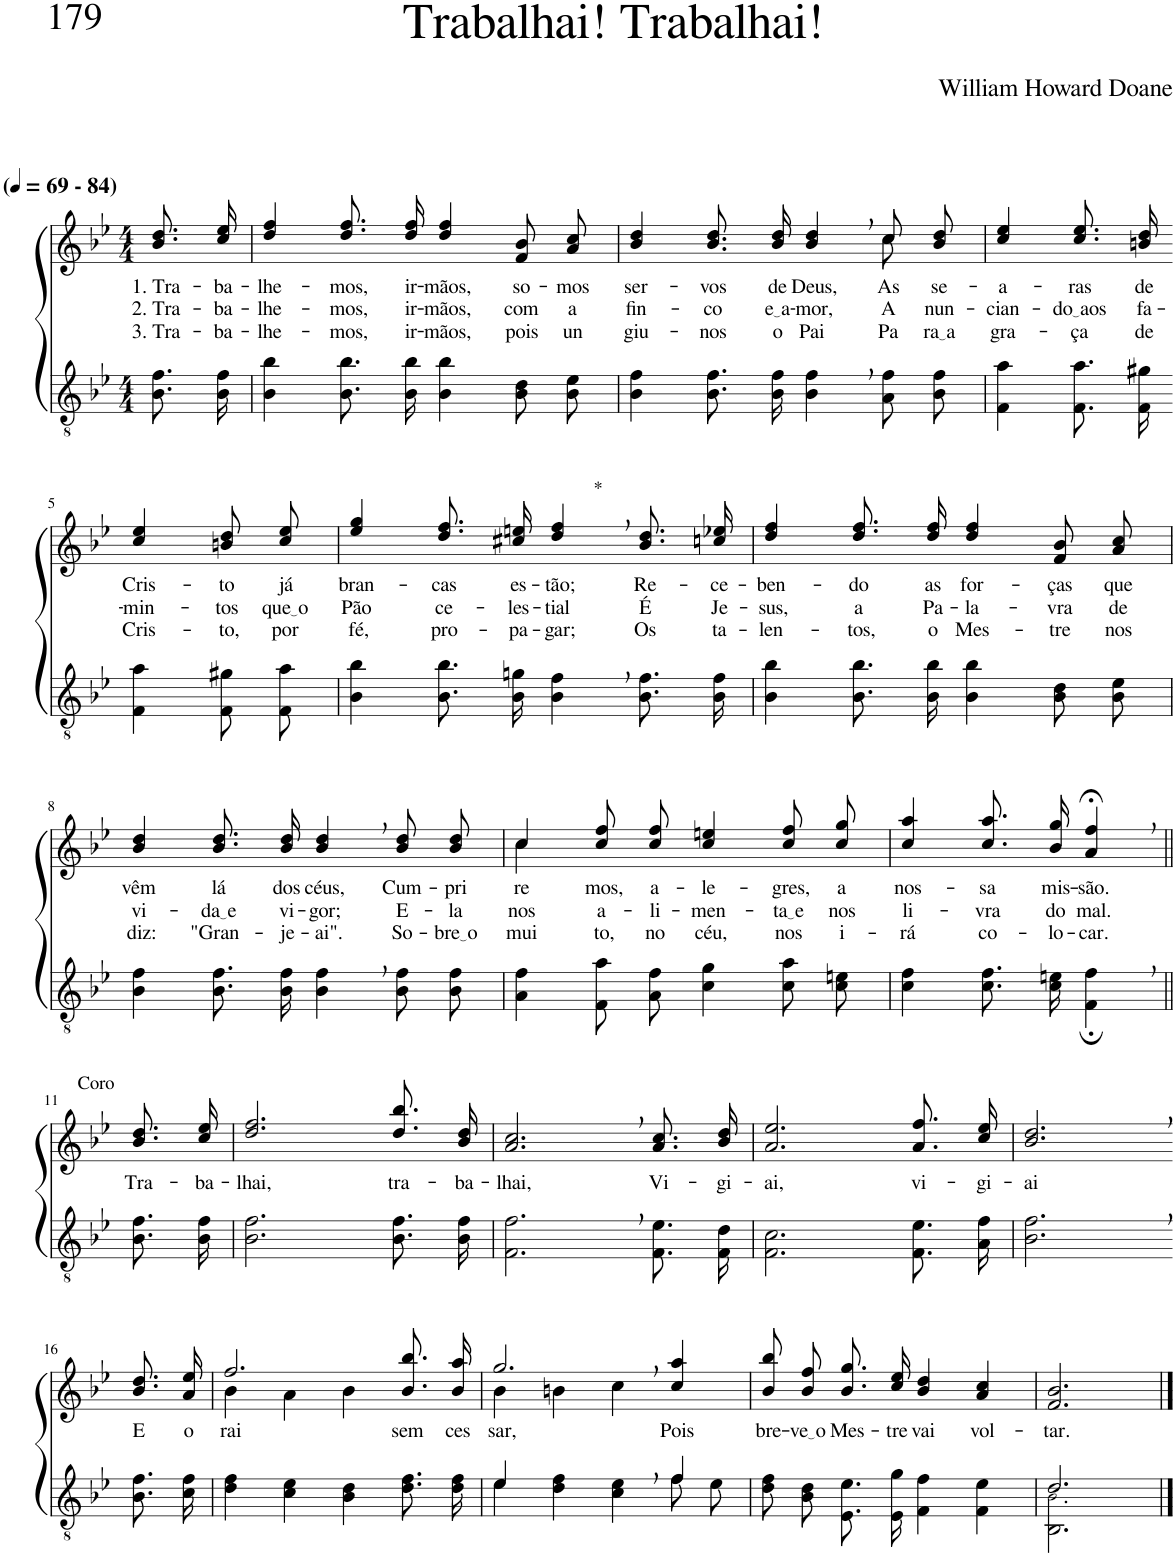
**kern	**kern	**text	**text	**text
*part2	*part1	*part1	*part1	*part1
*staff2	*staff1	*staff1	*staff1	*staff1
*I"Parte III e IV	*I"Parte I e II	*	*	*
*clefGv2	*clefG2	*	*	*
*Trd4c7	*Trd4c7	*	*	*
*k[b-e-]	*k[b-e-]	*	*	*
*M4/4	*M4/4	*	*	*
*MM69	*MM69	*	*	*
=1	=1	=1	=1	=1
!	!LO:TX:a:B:t=(	!	!	!
!	!LO:TX:a:B:t=- 84)	!	!	!
!	!	!LO:LY:b	!LO:LY:b	!LO:LY:b
8.B-\ 8.f\L	8.b-\ 8.dd\L	1. Tra-	2. Tra-	3. Tra-
!	!	!LO:LY:b	!LO:LY:b	!LO:LY:b
16B-\ 16f\Jk	16cc\ 16ee-\Jk	-ba-	-ba-	-ba-
=2	=2	=2	=2	=2
!	!	!LO:LY:b	!LO:LY:b	!LO:LY:b
4B-\ 4b-\	4dd/ 4ff/	-lhe-	-lhe-	-lhe-
!	!	!LO:LY:b	!LO:LY:b	!LO:LY:b
8.B-\ 8.b-\L	8.dd\ 8.ff\L	-mos,	-mos,	-mos,
!	!	!LO:LY:b	!LO:LY:b	!LO:LY:b
16B-\ 16b-\Jk	16dd\ 16ff\Jk	ir-	ir-	ir-
!	!	!LO:LY:b	!LO:LY:b	!LO:LY:b
4B-\ 4b-\	4dd/ 4ff/	-mãos,	-mãos,	-mãos,
!	!	!LO:LY:b	!LO:LY:b	!LO:LY:b
8B-\ 8d\L	8f/ 8b-/L	so-	com	-pois
!	!	!LO:LY:b	!LO:LY:b	!LO:LY:b
8B-\ 8e-\J	8a/ 8cc/J	-mos	a-	un-
=3	=3	=3	=3	=3
*	*^	*	*	*
!	!	!	!LO:LY:b	!LO:LY:b	!LO:LY:b
4B-\ 4f\	2.ryy	4b-/ 4dd/	ser-	-fin-	-giu-
!	!	!	!LO:LY:b	!LO:LY:b	!LO:LY:b
8.B-\ 8.f\L	.	8.b-\ 8.dd\L	-vos	-co	-nos
!	!	!	!LO:LY:b	!LO:LY:b	!LO:LY:b
16B-\ 16f\Jk	.	16b-\ 16dd\Jk	de	e a	o
!	!	!	!LO:LY:b	!LO:LY:b	!LO:LY:b
4B-\, 4f\,	.	4b-/ 4dd/	Deus,	-mor,	Pai
!	!	!	!LO:LY:b	!LO:LY:b	!LO:LY:b
8A\ 8f\L	8cc\	8cc\L	As	A-	Pa-
!	!	!	!LO:LY:b	!LO:LY:b	!LO:LY:b
8B-\ 8f\J	8ryy	8b-\ 8dd\J	se-	-nun-	ra a
=4	=4	=4	=4	=4	=4
!	!	!	!LO:LY:b	!LO:LY:b	!LO:LY:b
*	*v	*v	*	*	*
4F\ 4a\	4cc/ 4ee-/	-a-	-cian-	gra-
!	!	!LO:LY:b	!LO:LY:b	!LO:LY:b
8.F\ 8.a\L	8.cc\ 8.ee-\L	-ras	do aos	-ça
!	!	!LO:LY:b	!LO:LY:b	!LO:LY:b
16F\ 16g#X\Jk	16bn\ 16dd\Jk	de	fa-	de
!!LO:LB:g=z
=5-	=5-	=5-	=5-	=5-
!	!	!LO:LY:b	!LO:LY:b	!LO:LY:b
4F\ 4a\	4cc/ 4ee-/	Cris-	-min-	Cris-
!	!	!LO:LY:b	!LO:LY:b	!LO:LY:b
8F\ 8g#X\L	8bn\ 8dd\L	-to	-tos	-to,
!	!	!LO:LY:b	!LO:LY:b	!LO:LY:b
8F\ 8a\J	8cc\ 8ee-\J	já	que o	por
=6	=6	=6	=6	=6
!	!	!LO:LY:b	!LO:LY:b	!LO:LY:b
4B-\ 4b-\	4ee-/ 4gg/	bran-	Pão	fé,
!	!	!LO:LY:b	!LO:LY:b	!LO:LY:b
8.B-\ 8.b-\L	8.dd\ 8.ff\L	-cas	ce-	pro-
!	!	!LO:LY:b	!LO:LY:b	!LO:LY:b
16B-\ 16gn\Jk	16cc#X\ 16een\Jk	es-	-les-	-pa-
!	!LO:TX:a:t=*	!	!	!
!	!	!LO:LY:b	!LO:LY:b	!LO:LY:b
4B-\, 4f\,	4dd/, 4ff/,	-tão;	-tial	-gar;
!	!	!LO:LY:b	!LO:LY:b	!LO:LY:b
8.B-\ 8.f\L	8.b-\ 8.dd\L	Re-	É	Os
!	!	!LO:LY:b	!LO:LY:b	!LO:LY:b
16B-\ 16f\Jk	16ccn\ 16ee-X\Jk	-ce-	Je-	ta-
=7	=7	=7	=7	=7
!	!	!LO:LY:b	!LO:LY:b	!LO:LY:b
4B-\ 4b-\	4dd/ 4ff/	-ben-	-sus,	-len-
!	!	!LO:LY:b	!LO:LY:b	!LO:LY:b
8.B-\ 8.b-\L	8.dd\ 8.ff\L	-do	a	-tos,
!	!	!LO:LY:b	!LO:LY:b	!LO:LY:b
16B-\ 16b-\Jk	16dd\ 16ff\Jk	as	Pa-	o
!	!	!LO:LY:b	!LO:LY:b	!LO:LY:b
4B-\ 4b-\	4dd/ 4ff/	for-	-la-	Mes-
!	!	!LO:LY:b	!LO:LY:b	!LO:LY:b
8B-\ 8d\L	8f/ 8b-/L	-ças	-vra	-tre
!	!	!LO:LY:b	!LO:LY:b	!LO:LY:b
8B-\ 8e-\J	8a/ 8cc/J	que	de	nos
!!LO:LB:g=z
=8	=8	=8	=8	=8
!	!	!LO:LY:b	!LO:LY:b	!LO:LY:b
4B-\ 4f\	4b-/ 4dd/	vêm	vi-	diz:
!	!	!LO:LY:b	!LO:LY:b	!LO:LY:b
8.B-\ 8.f\L	8.b-\ 8.dd\L	lá	da e	"Gran-
!	!	!LO:LY:b	!LO:LY:b	!LO:LY:b
16B-\ 16f\Jk	16b-\ 16dd\Jk	dos	vi-	-je-
!	!	!LO:LY:b	!LO:LY:b	!LO:LY:b
4B-\, 4f\,	4b-/, 4dd/,	céus,	-gor;	-ai".
!	!	!LO:LY:b	!LO:LY:b	!LO:LY:b
8B-\ 8f\L	8b-\ 8dd\L	Cum-	E-	So-
!	!	!LO:LY:b	!LO:LY:b	!LO:LY:b
8B-\ 8f\J	8b-\ 8dd\J	-pri-	-la	bre o
=9	=9	=9	=9	=9
*	*^	*	*	*
!	!	!	!LO:LY:b	!LO:LY:b	!LO:LY:b
4A\ 4f\	4cc/	4cc\	-re-	nos	mui-
!	!	!	!LO:LY:b	!LO:LY:b	!LO:LY:b
8F\ 8a\L	8cc\ 8ff\L	2.ryy	-mos,	a-	-to,
!	!	!	!LO:LY:b	!LO:LY:b	!LO:LY:b
8A\ 8f\J	8cc\ 8ff\J	.	a-	-li-	no
!	!	!	!LO:LY:b	!LO:LY:b	!LO:LY:b
4c\ 4g\	4cc/ 4een/	.	-le-	-men-	céu,
!	!	!	!LO:LY:b	!LO:LY:b	!LO:LY:b
8c\ 8a\L	8cc\ 8ff\L	.	-gres,	ta e	nos
!	!	!	!LO:LY:b	!LO:LY:b	!LO:LY:b
8c\ 8en\J	8cc\ 8gg\J	.	a	nos	i-
*	*v	*v	*	*	*
=10	=10	=10	=10	=10
!	!	!LO:LY:b	!LO:LY:b	!LO:LY:b
4c\ 4f\	4cc/ 4aa/	nos-	li-	-rá
!	!	!LO:LY:b	!LO:LY:b	!LO:LY:b
8.c\ 8.f\L	8.cc\ 8.aa\L	-sa	-vra	co-
!	!	!LO:LY:b	!LO:LY:b	!LO:LY:b
16c\ 16en\Jk	16b-\ 16gg\Jk	mis-	do	-lo-
!	!	!LO:LY:b	!LO:LY:b	!LO:LY:b
4F\;, 4f\;,	4a/;<, 4ff/;<,	-são.	mal.	-car.
!!LO:LB:g=z
=11||	=11||	=11||	=11||	=11||
!	!LO:TX:a:t=Coro	!	!	!
!	!	!LO:LY:b	!	!
8.B-\ 8.f\L	8.b-\ 8.dd\L	Tra-	.	.
!	!	!LO:LY:b	!	!
16B-\ 16f\Jk	16cc\ 16ee-\Jk	-ba-	.	.
=12	=12	=12	=12	=12
!	!	!LO:LY:b	!	!
2.B-\ 2.f\	2.dd/ 2.ff/	-lhai,	.	.
!	!	!LO:LY:b	!	!
8.B-\ 8.f\L	8.dd\ 8.bb-\L	tra-	.	.
!	!	!LO:LY:b	!	!
16B-\ 16f\Jk	16b-\ 16dd\Jk	-ba-	.	.
=13	=13	=13	=13	=13
!	!	!LO:LY:b	!	!
2.F\, 2.f\,	2.a/, 2.cc/,	-lhai,	.	.
!	!	!LO:LY:b	!	!
8.F/ 8.e-/L	8.a\ 8.cc\L	Vi-	.	.
!	!	!LO:LY:b	!	!
16F/ 16d/Jk	16b-\ 16dd\Jk	-gi-	.	.
=14	=14	=14	=14	=14
!	!	!LO:LY:b	!	!
2.F\ 2.c\	2.a/ 2.ee-/	-ai,	.	.
!	!	!LO:LY:b	!	!
8.F\ 8.e-\L	8.a\ 8.ff\L	vi-	.	.
!	!	!LO:LY:b	!	!
16A\ 16f\Jk	16cc\ 16ee-\Jk	-gi-	.	.
=15	=15	=15	=15	=15
!	!	!LO:LY:b	!	!
2.B-\, 2.f\,	2.b-/, 2.dd/,	-ai	.	.
!!LO:LB:g=z
=16-	=16-	=16-	=16-	=16-
!	!	!LO:LY:b	!	!
8.B-\ 8.f\L	8.b-\ 8.dd\L	E	.	.
!	!	!LO:LY:b	!	!
16c\ 16f\Jk	16a\ 16ee-\Jk	o-	.	.
=17	=17	=17	=17	=17
*	*^	*	*	*
!	!	!	!LO:LY:b	!	!
4d\ 4f\	2.ff/	4b-\	-rai	.	.
4c\ 4e-\	.	4a\	.	.	.
4B-\ 4d\	.	4b-\	.	.	.
!	!	!	!LO:LY:b	!	!
8.d\ 8.f\L	8.b-\ 8.bb-\L	4ryy	sem	.	.
!	!	!	!LO:LY:b	!	!
16d\ 16f\Jk	16b-\ 16aa\Jk	.	ces-	.	.
=18	=18	=18	=18	=18	=18
*^	*	*	*	*	*
!	!	!	!	!LO:LY:b	!	!
4e-/	4e-\	2.gg,/	4b-\	-sar,	.	.
2ryy	4d\ 4f\	.	4bn\	.	.	.
.	4c\ 4e-\	.	4cc\	.	.	.
!	!	!	!	!LO:LY:b	!	!
4f/	8f\L	4cc/ 4aa/	4ryy	Pois	.	.
.	8e-\J	.	.	.	.	.
*	*	*v	*v	*	*	*
=19	=19	=19	=19	=19	=19
!	!	!	!LO:LY:b	!	!
*v	*v	*	*	*	*
8d\ 8f\L	8b-\ 8bb-\L	bre-	.	.
!	!	!LO:LY:b	!	!
8B-\ 8d\J	8b-\ 8ff\J	ve o	.	.
!	!	!LO:LY:b	!	!
8.E-\ 8.e-\L	8.b-\ 8.gg\L	Mes-	.	.
!	!	!LO:LY:b	!	!
16E-\ 16g\Jk	16cc\ 16ee-\Jk	-tre	.	.
!	!	!LO:LY:b	!	!
4F\ 4f\	4b-/ 4dd/	vai	.	.
!	!	!LO:LY:b	!	!
4F\ 4e-\	4a/ 4cc/	vol-	.	.
=20	=20	=20	=20	=20
*^	*	*	*	*
!	!	!	!LO:LY:b	!	!
2.d/	2.BB-\ 2.B-!\	2.f/ 2.b-/	-tar.	.	.
*v	*v	*	*	*	*
==	==	==	==	==
*-	*-	*-	*-	*-
